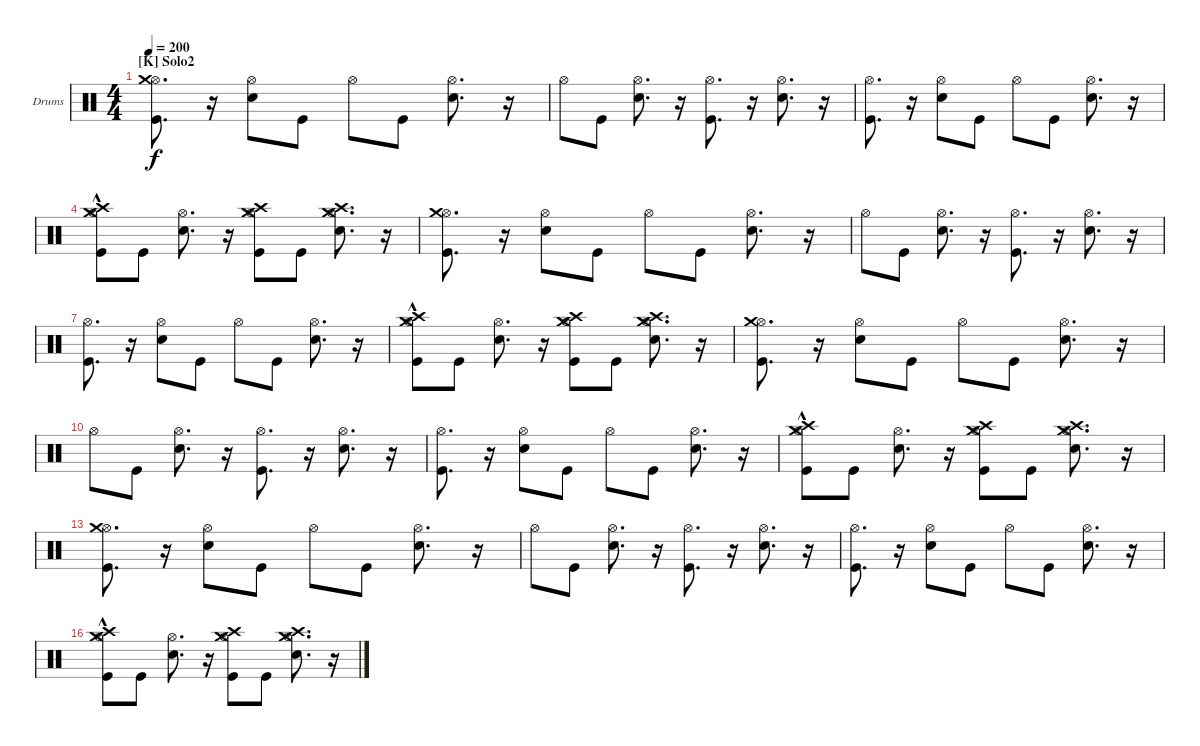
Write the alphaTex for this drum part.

\bracketExtendMode nobrackets
\firstSystemTrackNameOrientation horizontal
\otherSystemsTrackNameOrientation horizontal
\defaultBarNumberDisplay FirstOfSystem
\track ("Drums" "Drums") {instrument percussion}
\staff {score}
\articulation defaults
\ts (4 4)
\section ("K" "Solo2")
\tempo 200
\clef neutral
\ks c
("Kick (hit)" "Hi-Hat (open)" "Crash medium (hit)").8{d dy f} r.16 ("Snare (hit) 2" "Hi-Hat (open)").8 "Kick (hit)".8 "Hi-Hat (open)".8 "Kick (hit)".8 ("Snare (hit) 2" "Hi-Hat (open)").8{d} r.16 |
"Hi-Hat (open)".8 "Kick (hit)".8 ("Snare (hit) 2" "Hi-Hat (open)").8{d} r.16 ("Kick (hit)" "Hi-Hat (open)").8{d} r.16 ("Snare (hit) 2" "Hi-Hat (open)").8{d} r.16 |
("Kick (hit)" "Hi-Hat (open)").8{d} r.16 ("Snare (hit) 2" "Hi-Hat (open)").8 "Kick (hit)".8 "Hi-Hat (open)".8 "Kick (hit)".8 ("Snare (hit) 2" "Hi-Hat (open)").8{d} r.16 |
("Hi-Hat (open)" "Kick (hit)"{hac} "Crash high (hit)" "Crash medium (hit)").8 "Kick (hit)".8 ("Snare (hit) 2" "Hi-Hat (open)").8{d} r.16 ("Kick (hit)" "Hi-Hat (open)" "Crash medium (hit)" "Crash high (hit)").8 "Kick (hit)".8 ("Snare (hit) 2" "Hi-Hat (open)" "Crash high (hit)" "Crash medium (hit)").8{d} r.16 |
("Kick (hit)" "Hi-Hat (open)" "Crash medium (hit)").8{d} r.16 ("Snare (hit) 2" "Hi-Hat (open)").8 "Kick (hit)".8 "Hi-Hat (open)".8 "Kick (hit)".8 ("Snare (hit) 2" "Hi-Hat (open)").8{d} r.16 |
"Hi-Hat (open)".8 "Kick (hit)".8 ("Snare (hit) 2" "Hi-Hat (open)").8{d} r.16 ("Kick (hit)" "Hi-Hat (open)").8{d} r.16 ("Snare (hit) 2" "Hi-Hat (open)").8{d} r.16 |
("Kick (hit)" "Hi-Hat (open)").8{d} r.16 ("Snare (hit) 2" "Hi-Hat (open)").8 "Kick (hit)".8 "Hi-Hat (open)".8 "Kick (hit)".8 ("Snare (hit) 2" "Hi-Hat (open)").8{d} r.16 |
("Hi-Hat (open)" "Kick (hit)"{hac} "Crash high (hit)" "Crash medium (hit)").8 "Kick (hit)".8 ("Snare (hit) 2" "Hi-Hat (open)").8{d} r.16 ("Kick (hit)" "Hi-Hat (open)" "Crash medium (hit)" "Crash high (hit)").8 "Kick (hit)".8 ("Snare (hit) 2" "Hi-Hat (open)" "Crash high (hit)" "Crash medium (hit)").8{d} r.16 |
("Kick (hit)" "Hi-Hat (open)" "Crash medium (hit)").8{d} r.16 ("Snare (hit) 2" "Hi-Hat (open)").8 "Kick (hit)".8 "Hi-Hat (open)".8 "Kick (hit)".8 ("Snare (hit) 2" "Hi-Hat (open)").8{d} r.16 |
"Hi-Hat (open)".8 "Kick (hit)".8 ("Snare (hit) 2" "Hi-Hat (open)").8{d} r.16 ("Kick (hit)" "Hi-Hat (open)").8{d} r.16 ("Snare (hit) 2" "Hi-Hat (open)").8{d} r.16 |
("Kick (hit)" "Hi-Hat (open)").8{d} r.16 ("Snare (hit) 2" "Hi-Hat (open)").8 "Kick (hit)".8 "Hi-Hat (open)".8 "Kick (hit)".8 ("Snare (hit) 2" "Hi-Hat (open)").8{d} r.16 |
("Hi-Hat (open)" "Kick (hit)"{hac} "Crash high (hit)" "Crash medium (hit)").8 "Kick (hit)".8 ("Snare (hit) 2" "Hi-Hat (open)").8{d} r.16 ("Kick (hit)" "Hi-Hat (open)" "Crash medium (hit)" "Crash high (hit)").8 "Kick (hit)".8 ("Snare (hit) 2" "Hi-Hat (open)" "Crash high (hit)" "Crash medium (hit)").8{d} r.16 |
("Kick (hit)" "Hi-Hat (open)" "Crash medium (hit)").8{d} r.16 ("Snare (hit) 2" "Hi-Hat (open)").8 "Kick (hit)".8 "Hi-Hat (open)".8 "Kick (hit)".8 ("Snare (hit) 2" "Hi-Hat (open)").8{d} r.16 |
"Hi-Hat (open)".8 "Kick (hit)".8 ("Snare (hit) 2" "Hi-Hat (open)").8{d} r.16 ("Kick (hit)" "Hi-Hat (open)").8{d} r.16 ("Snare (hit) 2" "Hi-Hat (open)").8{d} r.16 |
("Kick (hit)" "Hi-Hat (open)").8{d} r.16 ("Snare (hit) 2" "Hi-Hat (open)").8 "Kick (hit)".8 "Hi-Hat (open)".8 "Kick (hit)".8 ("Snare (hit) 2" "Hi-Hat (open)").8{d} r.16 |
("Hi-Hat (open)" "Kick (hit)"{hac} "Crash high (hit)" "Crash medium (hit)").8 "Kick (hit)".8 ("Snare (hit) 2" "Hi-Hat (open)").8{d} r.16 ("Kick (hit)" "Hi-Hat (open)" "Crash medium (hit)" "Crash high (hit)").8 "Kick (hit)".8 ("Snare (hit) 2" "Hi-Hat (open)" "Crash high (hit)" "Crash medium (hit)").8{d} r.16
